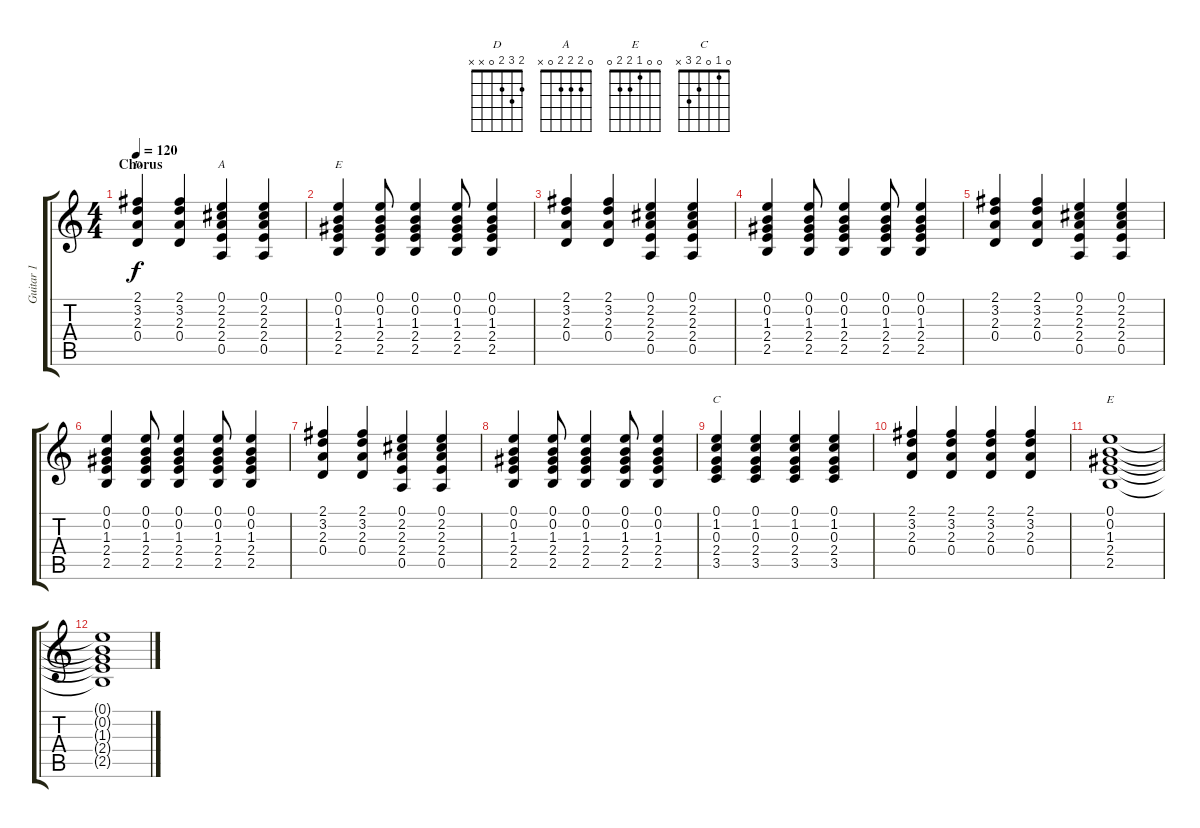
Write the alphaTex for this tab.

\track ("Guitar 1" "Guitar 1") {instrument acousticguitarsteel}
\staff {score tabs}
\tuning (E4 B3 G3 D3 A2 E2) {hide}
\chord ("D" 2 3 2 0 x x)
\chord ("A" 0 2 2 2 0 x)
\chord ("E" 0 0 1 2 2 x)
\chord ("C" 0 1 0 2 3 x)
\chord ("E" 0 0 1 2 2 0)
\ts (4 4)
\section ("" "Chorus")
\tempo 120
\clef g2
\ks c
(2.1 3.2 2.3 0.4).4{ch "D" dy f} (2.1 3.2 2.3 0.4).4 (0.1 2.2 2.3 2.4 0.5).4{ch "A"} (0.1 2.2 2.3 2.4 0.5).4 |
(0.1 0.2 1.3 2.4 2.5).4{ch "E"} (0.1 0.2 1.3 2.4 2.5).8 (0.1 0.2 1.3 2.4 2.5).4 (0.1 0.2 1.3 2.4 2.5).8 (0.1 0.2 1.3 2.4 2.5).4 |
(2.1 3.2 2.3 0.4).4 (2.1 3.2 2.3 0.4).4 (0.1 2.2 2.3 2.4 0.5).4 (0.1 2.2 2.3 2.4 0.5).4 |
(0.1 0.2 1.3 2.4 2.5).4 (0.1 0.2 1.3 2.4 2.5).8 (0.1 0.2 1.3 2.4 2.5).4 (0.1 0.2 1.3 2.4 2.5).8 (0.1 0.2 1.3 2.4 2.5).4 |
(2.1 3.2 2.3 0.4).4 (2.1 3.2 2.3 0.4).4 (0.1 2.2 2.3 2.4 0.5).4 (0.1 2.2 2.3 2.4 0.5).4 |
(0.1 0.2 1.3 2.4 2.5).4 (0.1 0.2 1.3 2.4 2.5).8 (0.1 0.2 1.3 2.4 2.5).4 (0.1 0.2 1.3 2.4 2.5).8 (0.1 0.2 1.3 2.4 2.5).4 |
(2.1 3.2 2.3 0.4).4 (2.1 3.2 2.3 0.4).4 (0.1 2.2 2.3 2.4 0.5).4 (0.1 2.2 2.3 2.4 0.5).4 |
(0.1 0.2 1.3 2.4 2.5).4 (0.1 0.2 1.3 2.4 2.5).8 (0.1 0.2 1.3 2.4 2.5).4 (0.1 0.2 1.3 2.4 2.5).8 (0.1 0.2 1.3 2.4 2.5).4 |
(0.1 1.2 0.3 2.4 3.5).4{ch "C"} (0.1 1.2 0.3 2.4 3.5).4 (0.1 1.2 0.3 2.4 3.5).4 (0.1 1.2 0.3 2.4 3.5).4 |
(2.1 3.2 2.3 0.4).4 (2.1 3.2 2.3 0.4).4 (2.1 3.2 2.3 0.4).4 (2.1 3.2 2.3 0.4).4 |
(0.1 0.2 1.3 2.4 2.5).1{ch "E"} |
(0.1{t} 0.2{t} 1.3{t} 2.4{t} 2.5{t}).1
